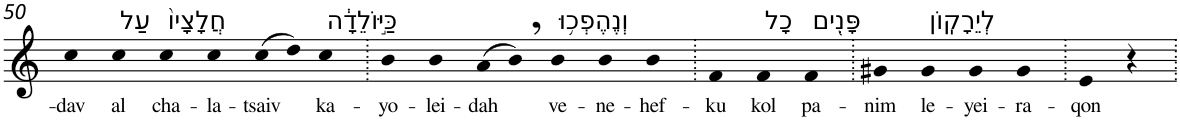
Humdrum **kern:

**kern	**text
*part1	*part1
*staff1	*staff1
*I"Piano	*
*I'Pno	*
!!LO:PB:g=z
*clefG2	*
*k[]	*
=50	=50
!	!LO:LY:b
4cc	-dav
!LO:TX:a:t=עַל	!
!	!LO:LY:b
4cc	al
!LO:TX:a:t=חֲלָצָיו֙	!
!	!LO:LY:b
4cc	cha-
!	!LO:LY:b
4cc	-la-
!	!LO:LY:b
(>8cc	-tsaiv
8dd)	.
!LO:TX:a:t=כַּיּ֣וֹלֵדָ֔ה	!
!	!LO:LY:b
4cc	ka-
=51.	=51.
!	!LO:LY:b
4b	-yo-
!	!LO:LY:b
4b	-lei-
!	!LO:LY:b
(>8a	-dah
8b,)	.
!LO:TX:a:t=וְנֶהֶפְכ֥וּ	!
!	!LO:LY:b
4b	ve-
!	!LO:LY:b
4b	-ne-
!	!LO:LY:b
4b	-hef-
=52.	=52.
!	!LO:LY:b
4f	-ku
!LO:TX:a:t=כָל	!
!	!LO:LY:b
4f	kol
!LO:TX:a:t=פָּנִ֖ים	!
!	!LO:LY:b
4f	pa-
=53.	=53.
!	!LO:LY:b
4g#X	-nim
!LO:TX:a:t=לְיֵרָקֽוֹן	!
!	!LO:LY:b
4g#	le-
!	!LO:LY:b
4g#	-yei-
!	!LO:LY:b
4g#	-ra-
=54.	=54.
!	!LO:LY:b
4e	-qon
4r	.
=.	=.
*-	*-
